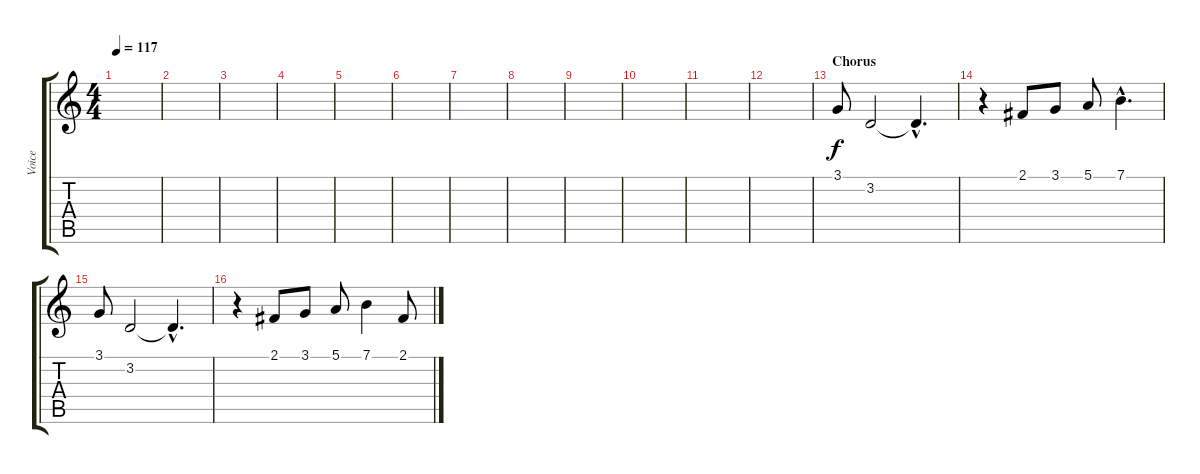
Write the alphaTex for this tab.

\track ("Voice" "Voice") {instrument altosax}
\staff {score tabs}
\tuning (E4 B3 G3 D3 A2 E2) {hide}
\ts (4 4)
\tempo 117
\clef g2
\ks c
|
|
|
|
|
|
|
|
|
|
|
|
\section ("" "Chorus")
3.1.8 3.2.2 3.2{hac t}.4{d} |
r.4 2.1.8 3.1.8 5.1.8 7.1{hac}.4{d} |
3.1.8 3.2.2 3.2{hac t}.4{d} |
r.4 2.1.8 3.1.8 5.1.8 7.1.4 2.1.8
